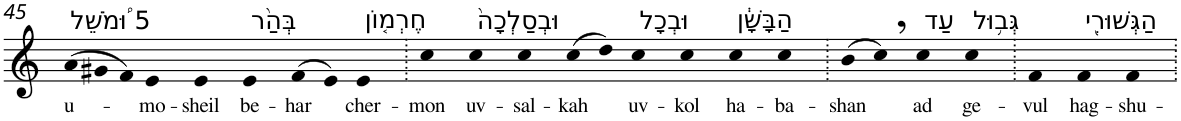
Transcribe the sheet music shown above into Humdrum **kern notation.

**kern	**text
*part1	*part1
*staff1	*staff1
*I"Piano	*
*I'Pno	*
!!LO:PB:g=z
*clefG2	*
*k[]	*
*Xtuplet	*
=45	=45
!LO:TX:a:t=5 וּ֠מֹשֵׁל	!
!	!LO:LY:b
(>12a	u-
12g#X	.
12f)	.
!	!LO:LY:b
4e	-mo-
!	!LO:LY:b
4e	-sheil
!LO:TX:a:t=בְּהַ֨ר	!
!	!LO:LY:b
4e	be-
!	!LO:LY:b
(>8f	-har
8e)	.
!LO:TX:a:t=חֶרְמ֤וֹן	!
!	!LO:LY:b
4e	cher-
=46.	=46.
!	!LO:LY:b
4cc	-mon
!LO:TX:a:t=וּבְסַלְכָה֙	!
!	!LO:LY:b
4cc	uv-
!	!LO:LY:b
4cc	-sal-
!	!LO:LY:b
(>8cc	-kah
8dd)	.
!LO:TX:a:t=וּבְכָל	!
!	!LO:LY:b
4cc	uv-
!	!LO:LY:b
4cc	-kol
!LO:TX:a:t=הַבָּשָׁ֔ן	!
!	!LO:LY:b
4cc	ha-
!	!LO:LY:b
4cc	-ba-
=47.	=47.
!	!LO:LY:b
(>8b	-shan
8cc,)	.
!LO:TX:a:t=עַד	!
!	!LO:LY:b
4cc	ad
!LO:TX:a:t=גְּב֥וּל	!
!	!LO:LY:b
4cc	ge-
=48.	=48.
!	!LO:LY:b
4f	-vul
!LO:TX:a:t=הַגְּשׁוּרִ֖י	!
!	!LO:LY:b
4f	hag-
!	!LO:LY:b
4f	-shu-
=.	=.
*-	*-
